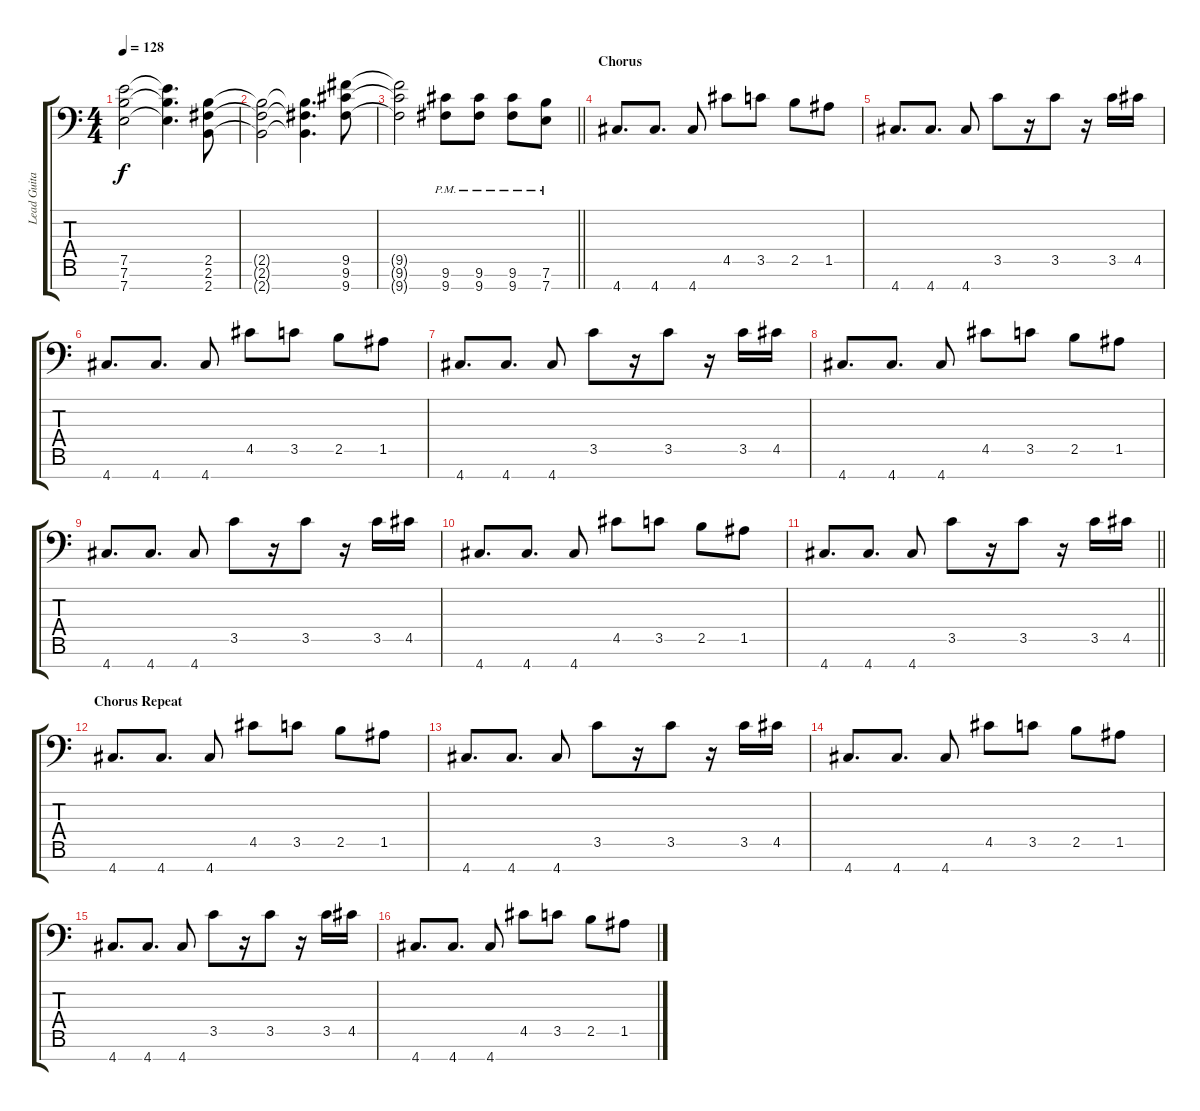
\track ("Lead Guitar" "Lead Guita") {instrument overdrivenguitar}
\staff {score tabs}
\tuning (E4 B3 G3 D3 A2 E2 A1) {hide}
\ts (4 4)
\tempo 128
\clef f4
\ks c
(7.5{t} 7.6{t} 7.7{t}).2{dy f} (7.5{t} 7.6{t} 7.7{t}).4{d} (2.5 2.6 2.7).8 |
(2.5{t} 2.6{t} 2.7{t}).2 (2.5{t} 2.6{t} 2.7{t}).4{d} (9.5 9.6 9.7).8 |
\barLineRight lightlight
(9.5{t} 9.6{t} 9.7{t}).2 (9.6{pm} 9.7{pm}).8 (9.6{pm} 9.7{pm}).8 (9.6{pm} 9.7{pm}).8 (7.6{pm} 7.7{pm}).8 |
\section ("" "Chorus")
4.7.8{d} 4.7.8{d} 4.7.8 4.5.8 3.5.8 2.5.8 1.5.8 |
4.7.8{d} 4.7.8{d} 4.7.8 3.5.8 r.16 3.5.8 r.16 3.5.16 4.5.16 |
4.7.8{d} 4.7.8{d} 4.7.8 4.5.8 3.5.8 2.5.8 1.5.8 |
4.7.8{d} 4.7.8{d} 4.7.8 3.5.8 r.16 3.5.8 r.16 3.5.16 4.5.16 |
4.7.8{d} 4.7.8{d} 4.7.8 4.5.8 3.5.8 2.5.8 1.5.8 |
4.7.8{d} 4.7.8{d} 4.7.8 3.5.8 r.16 3.5.8 r.16 3.5.16 4.5.16 |
4.7.8{d} 4.7.8{d} 4.7.8 4.5.8 3.5.8 2.5.8 1.5.8 |
\barLineRight lightlight
4.7.8{d} 4.7.8{d} 4.7.8 3.5.8 r.16 3.5.8 r.16 3.5.16 4.5.16 |
\section ("" "Chorus Repeat")
4.7.8{d} 4.7.8{d} 4.7.8 4.5.8 3.5.8 2.5.8 1.5.8 |
4.7.8{d} 4.7.8{d} 4.7.8 3.5.8 r.16 3.5.8 r.16 3.5.16 4.5.16 |
4.7.8{d} 4.7.8{d} 4.7.8 4.5.8 3.5.8 2.5.8 1.5.8 |
4.7.8{d} 4.7.8{d} 4.7.8 3.5.8 r.16 3.5.8 r.16 3.5.16 4.5.16 |
4.7.8{d} 4.7.8{d} 4.7.8 4.5.8 3.5.8 2.5.8 1.5.8
